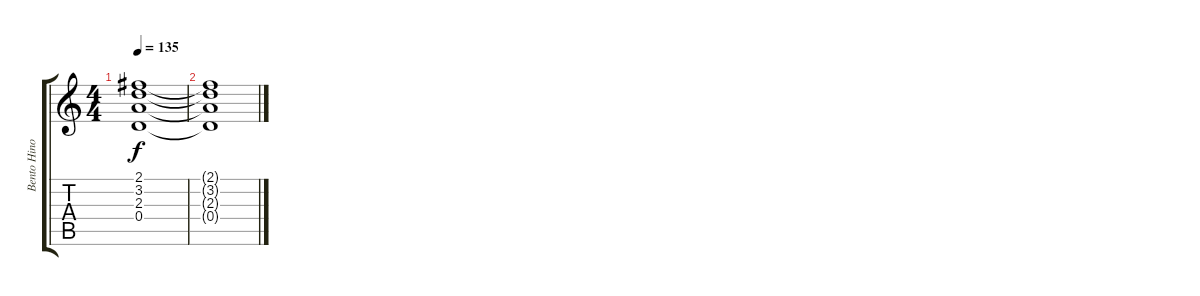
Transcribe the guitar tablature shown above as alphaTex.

\track ("Bento Hinoto" "Bento Hino") {instrument electricguitarclean}
\staff {score tabs}
\tuning (E4 B3 G3 D3 A2 E2) {hide}
\ts (4 4)
\tempo 135
\clef g2
\ks c
(2.1 3.2 2.3 0.4).1{dy f} |
(2.1{t} 3.2{t} 2.3{t} 0.4{t}).1
